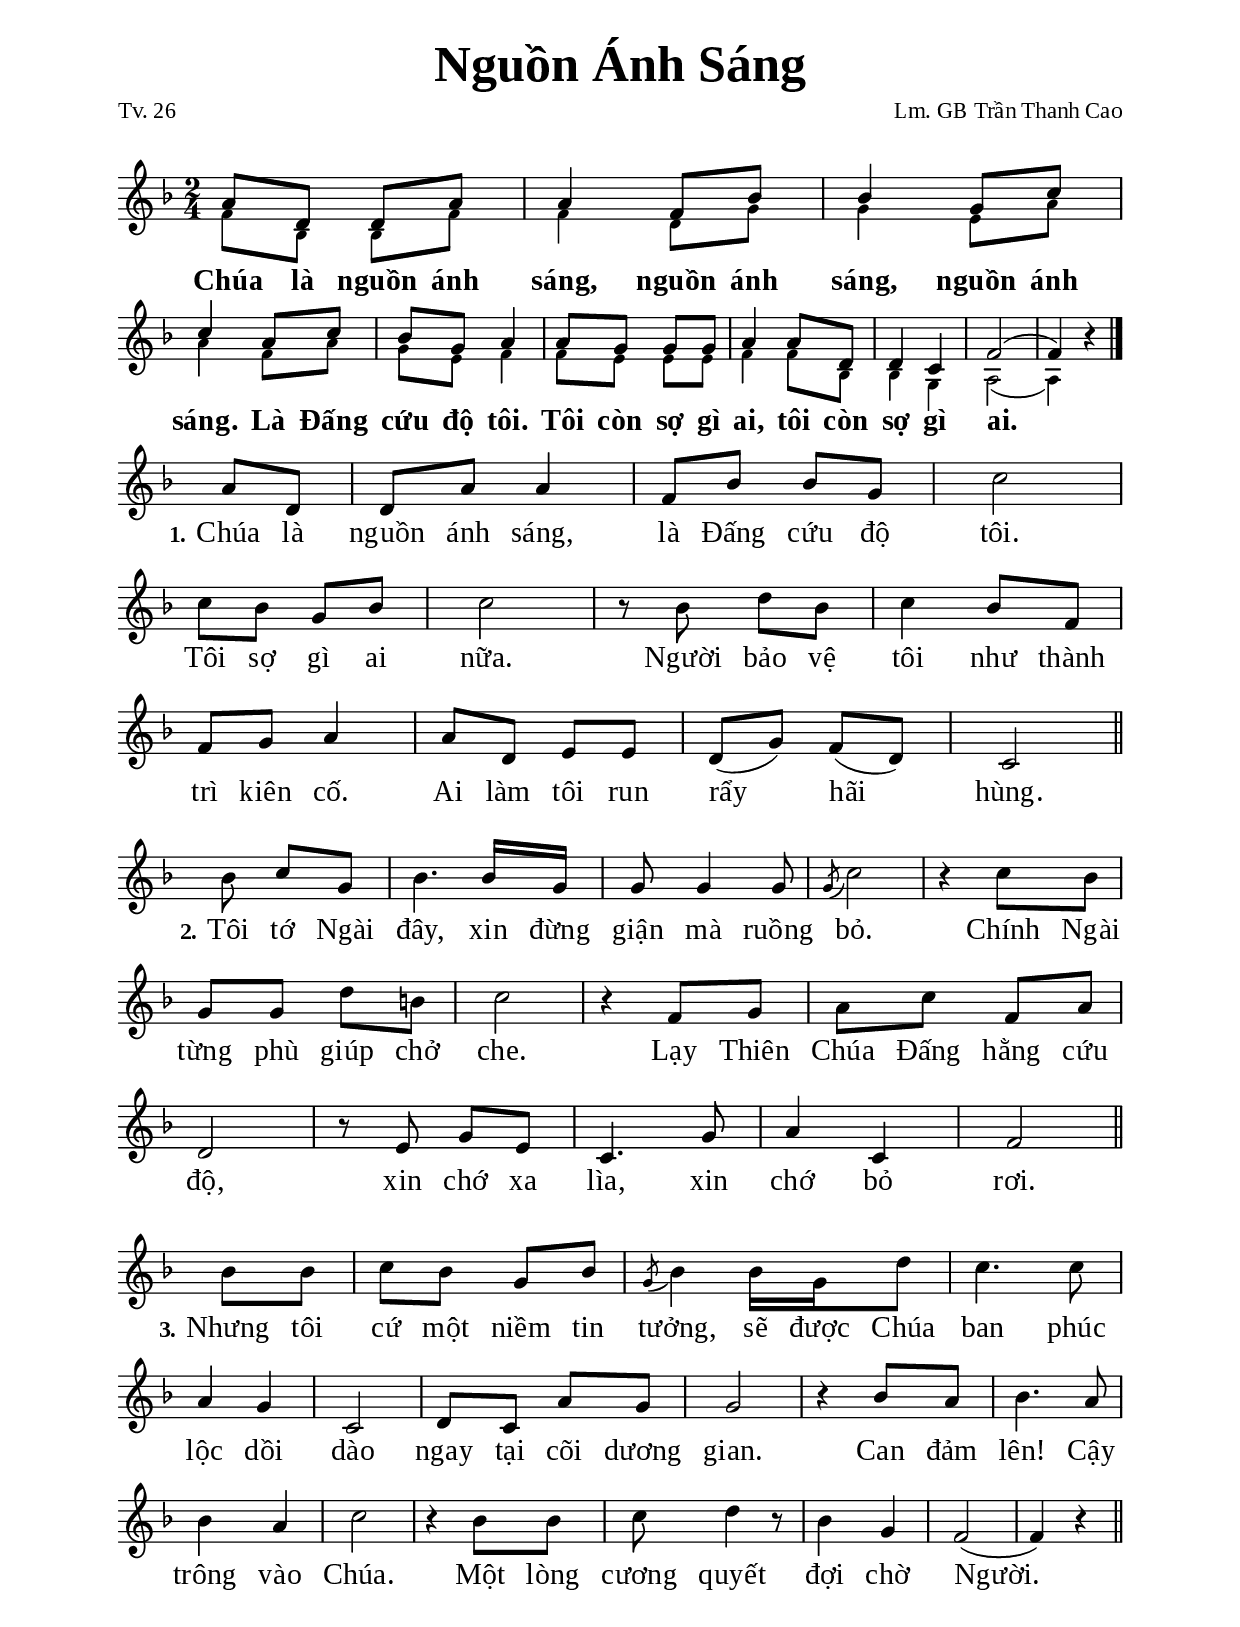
% Cài đặt chung
\version "2.22.1"
\include "english.ly"

\header {
  title = \markup { \fontsize #3 "Nguồn Ánh Sáng" }
  poet = "Tv. 26"
  composer = "Lm. GB Trần Thanh Cao"
  arranger = " "
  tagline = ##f
}

\paper {
  #(set-paper-size "a4")
  top-margin = 10\mm
  bottom-margin = 10\mm
  left-margin = 20\mm
  right-margin = 20\mm
  indent = #0
  #(define fonts
    (make-pango-font-tree
      "Liberation Serif"
      "Liberation Serif"
      "Liberation Serif"
      (/ 20 20)))
  page-count = #1
}

% Nhạc điệp khúc
nhacDiepKhucSop = \relative c'' {
  a8 d, d a' |
  a4 f8 bf |
  bf4 g8 c |
  c4 a8 c |
  bf8 g a4 |
  a8 g g g |
  a4a8 d, |
  d4 c |
  f2 ( |
  f4) r \bar "|."
}

nhacDiepKhucBas = \relative c' {
  f8 bf, bf f' |
  f4 d8 g |
  g4 e8 a |
  a4 f8 a |
  g e f4 |
  f8 e e e |
  f4 f8 bf, |
  bf4 g |
  a2 ( |
  a4) r
}

% Nhạc phiên khúc
nhacPhienKhucMot = \relative c'' {
  \partial 4 a8 d, |
  d a' a4 |
  f8 bf bf g |
  c2 |
  c8 bf g bf |
  c2 |
  r8 bf d bf |
  c4 bf8 f |
  f g a4 |
  a8 d, e e |
  d (g) f (d) |
  c2 \bar "||"
}

nhacPhienKhucHai = \relative c'' {
  \partial 4. bf8 c g |
  bf4. bf16 g |
  g8 g4 g8 |
  \acciaccatura g8 c2 |
  r4 c8 bf |
  g g d' b! |
  c2 |
  r4 f,8 g |
  a c f, a |
  d,2 |
  r8 e g e |
  c4. g'8 |
  a4 c, |
  f2 \bar "||"
}

nhacPhienKhucBa = \relative c'' {
  \partial 4 bf8 bf |
  c bf g bf |
  \acciaccatura g8 bf4 bf16 g d'8 |
  c4. c8 |
  a4 g |
  c,2 |
  d8 c a' g |
  g2 |
  r4 bf8 a |
  bf4. a8 |
  bf4 a |
  c2 |
  r4 bf8 bf |
  c d4 r8 |
  bf4 g |
  f2 ( |
  f4) r \bar "||"
}

% Lời điệp khúc
loiDiepKhuc = \lyricmode {
  Chúa là nguồn ánh sáng, nguồn ánh sáng, nguồn ánh sáng.
  Là Đấng cứu độ tôi.
  Tôi còn sợ gì ai,
  tôi còn sợ gì ai.
}

% Lời phiên khúc
loiPhienKhucMot = \lyricmode {
  \set stanza = #"1."
  Chúa là nguồn ánh sáng, là Đấng cứu độ tôi.
  Tôi sợ gì ai nữa.
  Người bảo vệ tôi như thành trì kiên cố.
  Ai làm tôi run rẩy hãi hùng.
}

loiPhienKhucHai = \lyricmode {
  \set stanza = #"2."
  Tôi tớ Ngài đây, xin đừng giận mà ruồng bỏ.
  Chính Ngài từng phù giúp chở che.
  Lạy Thiên Chúa Đấng hằng cứu độ,
  xin chớ xa lìa,
  xin chớ bỏ rơi.
}

loiPhienKhucBa = \lyricmode {
  \set stanza = #"3."
  Nhưng tôi cứ một niềm tin tưởng,
  sẽ được Chúa ban phúc lộc dồi dào ngay tại cõi dương gian.
  Can đảm lên! Cậy trông vào Chúa.
  Một lòng cương quyết đợi chờ Người.
}


% Dàn trang
\score {
  \new ChoirStaff <<
    \new Staff = diepKhuc \with {
        \consists "Merge_rests_engraver"
        %\magnifyStaff #(magstep +1)
      }
      <<
      \new Voice = beSop {
        \voiceOne \key f \major \time 2/4 \nhacDiepKhucSop
      }
      \new Voice = beBas {
        \override NoteHead.font-size = #-2
        \voiceTwo \key f \major \time 2/4 \nhacDiepKhucBas
      }
    >>
    \new Lyrics \lyricsto beSop \loiDiepKhuc
  >>
  \layout {
    \override Lyrics.LyricText.font-series = #'bold
    \override Lyrics.LyricText.font-size = #+2.5
    \override Lyrics.LyricSpace.minimum-distance = #1.2
    \override Score.BarNumber.break-visibility = ##(#f #f #f)
    \override Score.SpacingSpanner.uniform-stretching = ##t
  }
}

\score {
  \new ChoirStaff <<
    \new Staff = phienKhuc \with {
        %\magnifyStaff #(magstep +1)
      }
      <<
      \new Voice = beSop {
        \key f \major \time 2/4 \nhacPhienKhucMot
      }
    >>
    \new Lyrics \lyricsto beSop \loiPhienKhucMot
  >>
  \layout {
    \override Staff.TimeSignature.transparent = ##t
    \override Lyrics.LyricText.font-size = #+2.5
    \override Lyrics.LyricSpace.minimum-distance = #2.0
    \override Score.BarNumber.break-visibility = ##(#f #f #f)
    \override Score.SpacingSpanner.uniform-stretching = ##t
  }
}

\score {
  \new ChoirStaff <<
    \new Staff = phienKhuc \with {
        %\magnifyStaff #(magstep +1)
      }
      <<
      \new Voice = beSop {
        \key f \major \time 2/4 \nhacPhienKhucHai
      }
    >>
    \new Lyrics \lyricsto beSop \loiPhienKhucHai
  >>
  \layout {
    \override Staff.TimeSignature.transparent = ##t
    \override Lyrics.LyricText.font-size = #+2.5
    \override Lyrics.LyricSpace.minimum-distance = #2.0
    \override Score.BarNumber.break-visibility = ##(#f #f #f)
    \override Score.SpacingSpanner.uniform-stretching = ##t
  }
}

\score {
  \new ChoirStaff <<
    \new Staff = phienKhuc \with {
        %\magnifyStaff #(magstep +1)
      }
      <<
      \new Voice = beSop {
        \key f \major \time 2/4 \nhacPhienKhucBa
      }
    >>
    \new Lyrics \lyricsto beSop \loiPhienKhucBa
  >>
  \layout {
    \override Staff.TimeSignature.transparent = ##t
    \override Lyrics.LyricText.font-size = #+2.5
    \override Lyrics.LyricSpace.minimum-distance = #2.0
    \override Score.BarNumber.break-visibility = ##(#f #f #f)
    \override Score.SpacingSpanner.uniform-stretching = ##t
  }
}
